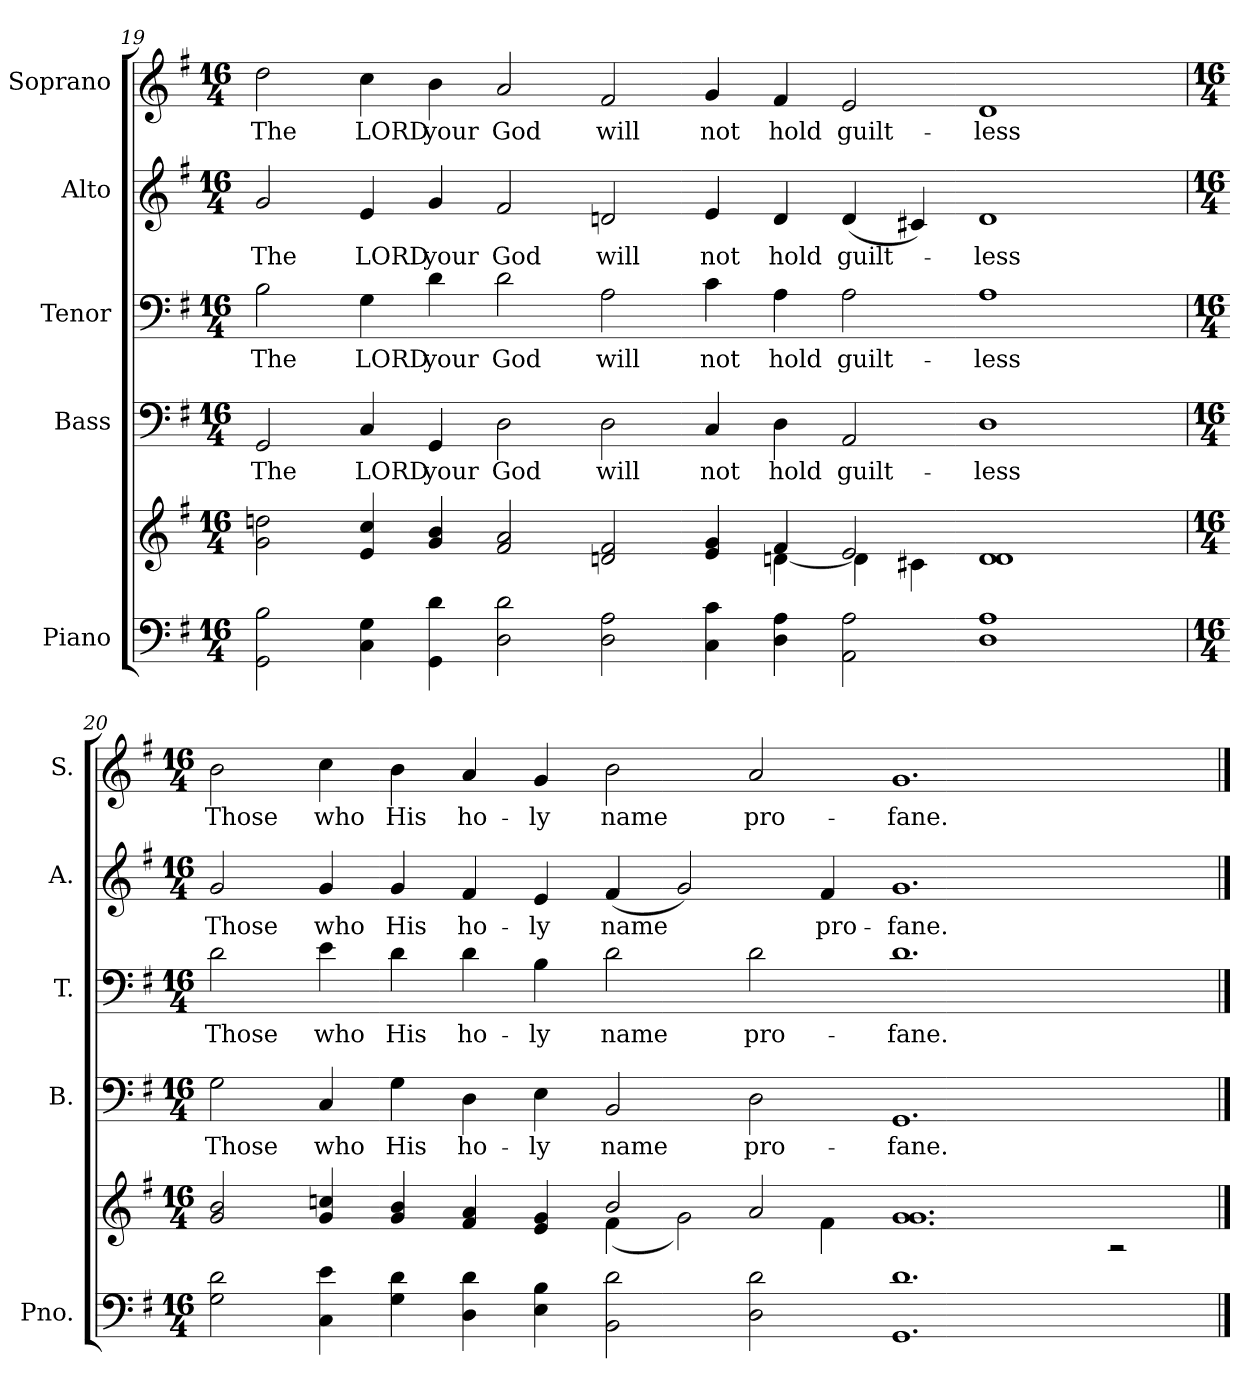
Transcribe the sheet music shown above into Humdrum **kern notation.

**kern	**kern	**kern	**text	**kern	**text	**kern	**text	**kern	**text
*part5	*part5	*part4	*part4	*part3	*part3	*part2	*part2	*part1	*part1
*staff6	*staff5	*staff4	*staff4	*staff3	*staff3	*staff2	*staff2	*staff1	*staff1
*I"Piano	*	*I"Bass	*	*I"Tenor	*	*I"Alto	*	*I"Soprano	*
*I'Pno.	*	*I'B.	*	*I'T.	*	*I'A.	*	*I'S.	*
*clefF4	*clefG2	*clefF4	*	*clefF4	*	*clefG2	*	*clefG2	*
*k[f#]	*k[f#]	*k[f#]	*	*k[f#]	*	*k[f#]	*	*k[f#]	*
*G:	*G:	*G:	*	*G:	*	*G:	*	*G:	*
*M16/4	*M16/4	*M16/4	*	*M16/4	*	*M16/4	*	*M16/4	*
=19	=19	=19	=19	=19	=19	=19	=19	=19	=19
*	*^	*	*	*	*	*	*	*	*
!	!	!	!	!LO:LY:b:color=#000000	!	!	!	!	!	!
!	!	!	!	!	!	!LO:LY:b:color=#000000	!	!	!	!
!	!	!	!	!	!	!	!	!LO:LY:b:color=#000000	!	!
!	!	!	!	!	!	!	!	!	!	!LO:LY:b:color=#000000
2GGi\ 2Bi	2gi\ 2ddni	1ryy	2GGi/	The	2Bi\	The	2gi/	The	2ddi\	The
!	!	!	!	!LO:LY:b:color=#000000	!	!	!	!	!	!
!	!	!	!	!	!	!LO:LY:b:color=#000000	!	!	!	!
!	!	!	!	!	!	!	!	!LO:LY:b:color=#000000	!	!
!	!	!	!	!	!	!	!	!	!	!LO:LY:b:color=#000000
4Ci\ 4Gi	4ei/ 4cci	.	4Ci/	LORD	4Gi\	LORD	4ei/	LORD	4cci\	LORD
!	!	!	!	!LO:LY:b:color=#000000	!	!	!	!	!	!
!	!	!	!	!	!	!LO:LY:b:color=#000000	!	!	!	!
!	!	!	!	!	!	!	!	!LO:LY:b:color=#000000	!	!
!	!	!	!	!	!	!	!	!	!	!LO:LY:b:color=#000000
4GGi\ 4di	4gi/ 4bi	.	4GGi/	your	4di\	your	4gi/	your	4bi\	your
!	!	!	!	!LO:LY:b:color=#000000	!	!	!	!	!	!
!	!	!	!	!	!	!LO:LY:b:color=#000000	!	!	!	!
!	!	!	!	!	!	!	!	!LO:LY:b:color=#000000	!	!
!	!	!	!	!	!	!	!	!	!	!LO:LY:b:color=#000000
2Di\ 2di	2f#i/ 2ai	2ryy	2Di\	God	2di\	God	2f#i/	God	2ai/	God
!	!	!	!	!LO:LY:b:color=#000000	!	!	!	!	!	!
!	!	!	!	!	!	!LO:LY:b:color=#000000	!	!	!	!
!	!	!	!	!	!	!	!	!LO:LY:b:color=#000000	!	!
!	!	!	!	!	!	!	!	!	!	!LO:LY:b:color=#000000
2Di\ 2Ai	2dni/ 2f#i	2ryy	2Di\	will	2Ai\	will	2dni/	will	2f#i/	will
!	!	!	!	!LO:LY:b:color=#000000	!	!	!	!	!	!
!	!	!	!	!	!	!LO:LY:b:color=#000000	!	!	!	!
!	!	!	!	!	!	!	!	!LO:LY:b:color=#000000	!	!
!	!	!	!	!	!	!	!	!	!	!LO:LY:b:color=#000000
4Ci\ 4ci	4ei/ 4gi	4ryy	4Ci/	not	4ci\	not	4ei/	not	4gi/	not
!	!	!	!	!LO:LY:b:color=#000000	!	!	!	!	!	!
!	!	!	!	!	!	!LO:LY:b:color=#000000	!	!	!	!
!	!	!	!	!	!	!	!	!LO:LY:b:color=#000000	!	!
!	!	!	!	!	!	!	!	!	!	!LO:LY:b:color=#000000
4Di\ 4Ai	4f#i/	[<4dni\	4Di\	hold	4Ai\	hold	4di/	hold	4f#i/	hold
!	!	!	!	!LO:LY:b:color=#000000	!	!	!	!	!	!
!	!	!	!	!	!	!LO:LY:b:color=#000000	!	!	!	!
!	!	!	!	!	!	!	!	!LO:LY:b:color=#000000	!	!
!	!	!	!	!	!	!	!	!	!	!LO:LY:b:color=#000000
2AAi\ 2Ai	2ei/	4di\]	2AAi/	guilt-	2Ai\	guilt-	(4di/	guilt-	2ei/	guilt-
.	.	4c#Xi\	.	.	.	.	4c#Xi/)	.	.	.
!	!	!	!	!LO:LY:b:color=#000000	!	!	!	!	!	!
!	!	!	!	!	!	!LO:LY:b:color=#000000	!	!	!	!
!	!	!	!	!	!	!	!	!LO:LY:b:color=#000000	!	!
!	!	!	!	!	!	!	!	!	!	!LO:LY:b:color=#000000
1Di 1Ai	1di 1di	2ryy	1Di	-less	1Ai	-less	1di	-less	1di	-less
.	.	2ryy	.	.	.	.	.	.	.	.
!!LO:PB:g=z
=20	=20	=20	=20	=20	=20	=20	=20	=20	=20	=20
*M16/4	*M16/4	*	*M16/4	*	*M16/4	*	*M16/4	*	*M16/4	*
!	!	!	!	!LO:LY:b:color=#000000	!	!	!	!	!	!
!	!	!	!	!	!	!LO:LY:b:color=#000000	!	!	!	!
!	!	!	!	!	!	!	!	!LO:LY:b:color=#000000	!	!
!	!	!	!	!	!	!	!	!	!	!LO:LY:b:color=#000000
2Gi\ 2di	2gi/ 2bi	1ryy	2Gi\	Those	2di\	Those	2gi/	Those	2bi\	Those
!	!	!	!	!LO:LY:b:color=#000000	!	!	!	!	!	!
!	!	!	!	!	!	!LO:LY:b:color=#000000	!	!	!	!
!	!	!	!	!	!	!	!	!LO:LY:b:color=#000000	!	!
!	!	!	!	!	!	!	!	!	!	!LO:LY:b:color=#000000
4Ci\ 4ei	4gi/ 4ccni	.	4Ci/	who	4ei\	who	4gi/	who	4cci\	who
!	!	!	!	!LO:LY:b:color=#000000	!	!	!	!	!	!
!	!	!	!	!	!	!LO:LY:b:color=#000000	!	!	!	!
!	!	!	!	!	!	!	!	!LO:LY:b:color=#000000	!	!
!	!	!	!	!	!	!	!	!	!	!LO:LY:b:color=#000000
4Gi\ 4di	4gi/ 4bi	.	4Gi\	His	4di\	His	4gi/	His	4bi\	His
!	!	!	!	!LO:LY:b:color=#000000	!	!	!	!	!	!
!	!	!	!	!	!	!LO:LY:b:color=#000000	!	!	!	!
!	!	!	!	!	!	!	!	!LO:LY:b:color=#000000	!	!
!	!	!	!	!	!	!	!	!	!	!LO:LY:b:color=#000000
4Di\ 4di	4f#i/ 4ai	2ryy	4Di\	ho-	4di\	ho-	4f#i/	ho-	4ai/	ho-
!	!	!	!	!LO:LY:b:color=#000000	!	!	!	!	!	!
!	!	!	!	!	!	!LO:LY:b:color=#000000	!	!	!	!
!	!	!	!	!	!	!	!	!LO:LY:b:color=#000000	!	!
!	!	!	!	!	!	!	!	!	!	!LO:LY:b:color=#000000
4Ei\ 4Bi	4ei/ 4gi	.	4Ei\	-ly	4Bi\	-ly	4ei/	-ly	4gi/	-ly
!	!	!	!	!LO:LY:b:color=#000000	!	!	!	!	!	!
!	!	!	!	!	!	!LO:LY:b:color=#000000	!	!	!	!
!	!	!	!	!	!	!	!	!LO:LY:b:color=#000000	!	!
!	!	!	!	!	!	!	!	!	!	!LO:LY:b:color=#000000
2BBi\ 2di	2bi/	(4f#i\	2BBi/	name	2di\	name	(4f#i/	name	2bi\	name
.	.	2gi\)	.	.	.	.	2gi/)	.	.	.
!	!	!	!	!LO:LY:b:color=#000000	!	!	!	!	!	!
!	!	!	!	!	!	!LO:LY:b:color=#000000	!	!	!	!
!	!	!	!	!	!	!	!	!	!	!LO:LY:b:color=#000000
2Di\ 2di	2ai/	.	2Di\	pro-	2di\	pro-	.	.	2ai/	pro-
!	!	!	!	!	!	!	!	!LO:LY:b:color=#000000	!	!
.	.	4f#i\	.	.	.	.	4f#i/	pro-	.	.
!	!	!	!	!LO:LY:b:color=#000000	!	!	!	!	!	!
!	!	!	!	!	!	!LO:LY:b:color=#000000	!	!	!	!
!	!	!	!	!	!	!	!	!LO:LY:b:color=#000000	!	!
!	!	!	!	!	!	!	!	!	!	!LO:LY:b:color=#000000
1.GGi 1.di	1.gi 1.gi	2ryy	1.GGi	-fane.	1.di	-fane.	1.gi	-fane.	1.gi	-fane.
.	.	2ryy	.	.	.	.	.	.	.	.
.	.	2r	.	.	.	.	.	.	.	.
*	*v	*v	*	*	*	*	*	*	*	*
==	==	==	==	==	==	==	==	==	==
*-	*-	*-	*-	*-	*-	*-	*-	*-	*-
